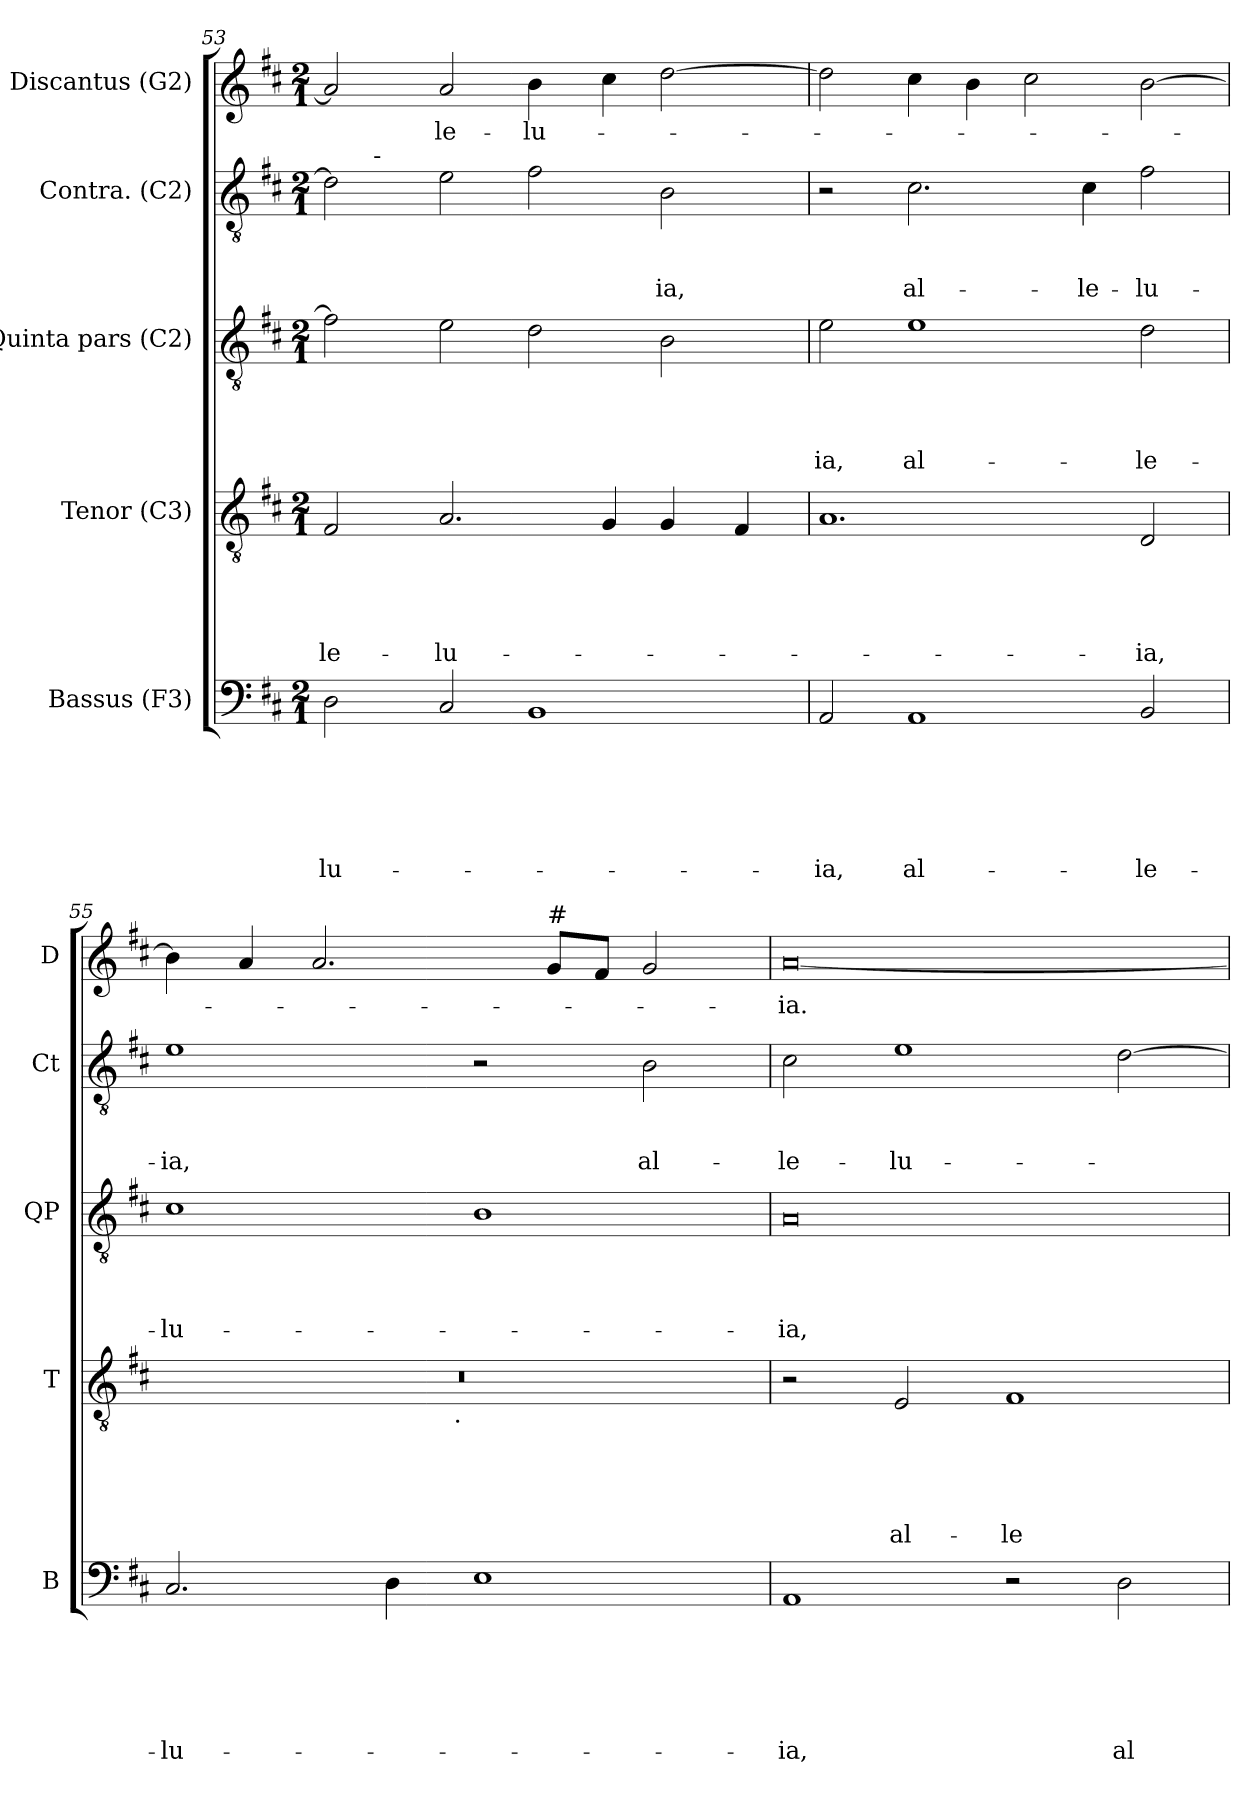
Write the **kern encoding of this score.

**kern	**text	**text	**text	**text	**text	**text	**kern	**text	**text	**text	**text	**text	**kern	**text	**text	**text	**text	**kern	**text	**text	**text	**kern	**text
*part5	*part5	*part5	*part5	*part5	*part5	*part5	*part4	*part4	*part4	*part4	*part4	*part4	*part3	*part3	*part3	*part3	*part3	*part2	*part2	*part2	*part2	*part1	*part1
*staff5	*staff5	*staff5	*staff5	*staff5	*staff5	*staff5	*staff4	*staff4	*staff4	*staff4	*staff4	*staff4	*staff3	*staff3	*staff3	*staff3	*staff3	*staff2	*staff2	*staff2	*staff2	*staff1	*staff1
*I"Bassus (F3)	*	*	*	*	*	*	*I"Tenor (C3)	*	*	*	*	*	*I"Quinta pars (C2)	*	*	*	*	*I"Contra. (C2)	*	*	*	*I"Discantus (G2)	*
*I'B	*	*	*	*	*	*	*I'T	*	*	*	*	*	*I'QP	*	*	*	*	*I'Ct	*	*	*	*I'D	*
!!LO:LB:g=z
*clefF4	*	*	*	*	*	*	*clefGv2	*	*	*	*	*	*clefGv2	*	*	*	*	*clefGv2	*	*	*	*clefG2	*
*k[f#c#]	*	*	*	*	*	*	*k[f#c#]	*	*	*	*	*	*k[f#c#]	*	*	*	*	*k[f#c#]	*	*	*	*k[f#c#]	*
*D:	*	*	*	*	*	*	*D:	*	*	*	*	*	*D:	*	*	*	*	*D:	*	*	*	*D:	*
*M2/1	*	*	*	*	*	*	*M2/1	*	*	*	*	*	*M2/1	*	*	*	*	*M2/1	*	*	*	*M2/1	*
=53	=53	=53	=53	=53	=53	=53	=53	=53	=53	=53	=53	=53	=53	=53	=53	=53	=53	=53	=53	=53	=53	=53	=53
!	!	!	!	!	!	!LO:LY:b	!	!	!	!	!	!LO:LY:b	!	!	!	!	!	!	!	!	!	!	!
*	*	*	*	*	*	*	*	*	*	*	*	*	*	*	*	*	*	*^	*	*	*	*	*
2D\	.	.	.	.	.	-lu-	2F#/	.	.	.	.	-le-	2f#\]	.	.	.	.	2d\]	8.ryy	.	.	.	2a/]	.
!	!	!	!	!	!	!	!	!	!	!	!	!	!	!	!	!	!	!	!LO:TX:a:t=-	!	!	!	!	!
.	.	.	.	.	.	.	.	.	.	.	.	.	.	.	.	.	.	.	1ryy	.	.	.	.	.
!	!	!	!	!	!	!	!	!	!	!	!	!LO:LY:b	!	!	!	!	!	!	!	!	!	!	!	!LO:LY:b
2C#/	.	.	.	.	.	.	2.A/	.	.	.	.	-lu-	2e\	.	.	.	.	2e\	.	.	.	.	2a/	-le-
!	!	!	!	!	!	!	!	!	!	!	!	!	!	!	!	!	!	!	!	!	!	!	!	!LO:LY:b
1BB	.	.	.	.	.	.	.	.	.	.	.	.	2d\	.	.	.	.	2f#\	.	.	.	.	4b\	-lu-
.	.	.	.	.	.	.	.	.	.	.	.	.	.	.	.	.	.	.	2ryy	.	.	.	.	.
.	.	.	.	.	.	.	4G/	.	.	.	.	.	.	.	.	.	.	.	.	.	.	.	4cc#\	.
!	!	!	!	!	!	!	!	!	!	!	!	!	!	!	!	!	!	!	!	!	!	!LO:LY:b	!	!
.	.	.	.	.	.	.	4G/	.	.	.	.	.	2B\	.	.	.	.	2B\	.	.	.	-ia,	[>2dd\	.
.	.	.	.	.	.	.	.	.	.	.	.	.	.	.	.	.	.	.	4ryy	.	.	.	.	.
.	.	.	.	.	.	.	4F#/	.	.	.	.	.	.	.	.	.	.	.	.	.	.	.	.	.
.	.	.	.	.	.	.	.	.	.	.	.	.	.	.	.	.	.	.	16ryy	.	.	.	.	.
=54	=54	=54	=54	=54	=54	=54	=54	=54	=54	=54	=54	=54	=54	=54	=54	=54	=54	=54	=54	=54	=54	=54	=54	=54
!	!	!	!	!	!	!LO:LY:b	!	!	!	!	!	!	!	!	!	!	!LO:LY:b	!	!	!	!	!	!	!
*	*	*	*	*	*	*	*	*	*	*	*	*	*	*	*	*	*	*v	*v	*	*	*	*	*
2AA/	.	.	.	.	.	-ia,	1.A	.	.	.	.	.	2e\	.	.	.	-ia,	2r	.	.	.	2dd\]	.
!	!	!	!	!	!	!LO:LY:b	!	!	!	!	!	!	!	!	!	!	!LO:LY:b	!	!	!	!LO:LY:b	!	!
1AA	.	.	.	.	.	al-	.	.	.	.	.	.	1e	.	.	.	al-	2.c#\	.	.	al-	4cc#\	.
.	.	.	.	.	.	.	.	.	.	.	.	.	.	.	.	.	.	.	.	.	.	4b\	.
.	.	.	.	.	.	.	.	.	.	.	.	.	.	.	.	.	.	.	.	.	.	2cc#\	.
!	!	!	!	!	!	!	!	!	!	!	!	!	!	!	!	!	!	!	!	!	!LO:LY:b	!	!
.	.	.	.	.	.	.	.	.	.	.	.	.	.	.	.	.	.	4c#\	.	.	-le-	.	.
!	!	!	!	!	!	!LO:LY:b	!	!	!	!	!	!LO:LY:b	!	!	!	!	!LO:LY:b	!	!	!	!LO:LY:b	!	!
2BB/	.	.	.	.	.	-le-	2D/	.	.	.	.	-ia,	2d\	.	.	.	-le-	2f#\	.	.	-lu-	[>2b\	.
=55	=55	=55	=55	=55	=55	=55	=55	=55	=55	=55	=55	=55	=55	=55	=55	=55	=55	=55	=55	=55	=55	=55	=55
!	!	!	!	!	!	!LO:LY:b	!	!	!	!	!	!	!	!	!	!	!LO:LY:b	!	!	!	!LO:LY:b	!	!
*	*	*	*	*	*	*	*^	*	*	*	*	*	*	*	*	*	*	*	*	*	*	*	*
2.C#/	.	.	.	.	.	-lu-	0r	2ryy	.	.	.	.	.	1c#	.	.	.	-lu-	1e	.	.	-ia,	4b\]	.
.	.	.	.	.	.	.	.	.	.	.	.	.	.	.	.	.	.	.	.	.	.	.	4a/	.
.	.	.	.	.	.	.	.	4...ryy	.	.	.	.	.	.	.	.	.	.	.	.	.	.	2.a/	.
4D\	.	.	.	.	.	.	.	.	.	.	.	.	.	.	.	.	.	.	.	.	.	.	.	.
!	!	!	!	!	!	!	!	!LO:TX:b:t=.	!	!	!	!	!	!	!	!	!	!	!	!	!	!	!	!
.	.	.	.	.	.	.	.	1ryy	.	.	.	.	.	.	.	.	.	.	.	.	.	.	.	.
1E	.	.	.	.	.	.	.	.	.	.	.	.	.	1B	.	.	.	.	2r	.	.	.	.	.
!	!	!	!	!	!	!	!	!	!	!	!	!	!	!	!	!	!	!	!	!	!	!	!LO:TX:a:t=#	!
.	.	.	.	.	.	.	.	.	.	.	.	.	.	.	.	.	.	.	.	.	.	.	8g/L	.
.	.	.	.	.	.	.	.	.	.	.	.	.	.	.	.	.	.	.	.	.	.	.	8f#/J	.
!	!	!	!	!	!	!	!	!	!	!	!	!	!	!	!	!	!	!	!	!	!	!LO:LY:b	!	!
.	.	.	.	.	.	.	.	.	.	.	.	.	.	.	.	.	.	.	2B\	.	.	al-	2g/	.
.	.	.	.	.	.	.	.	32ryy	.	.	.	.	.	.	.	.	.	.	.	.	.	.	.	.
!!LO:PB:g=z
=56	=56	=56	=56	=56	=56	=56	=56	=56	=56	=56	=56	=56	=56	=56	=56	=56	=56	=56	=56	=56	=56	=56	=56	=56
!	!	!	!	!	!	!	!LO:TX:a:t=-	!	!	!	!	!	!	!	!	!	!	!	!	!	!	!	!	!
!	!	!	!	!	!	!LO:LY:b	!	!	!	!	!	!	!	!	!	!	!	!LO:LY:b	!	!	!	!LO:LY:b	!	!LO:LY:b:rj
*	*	*	*	*	*	*	*v	*v	*	*	*	*	*	*	*	*	*	*	*	*	*	*	*	*
1AA	.	.	.	.	.	-ia,	2r	.	.	.	.	.	0A	.	.	.	-ia,	2c#\	.	.	-le-	[<0a	-ia.
!	!	!	!	!	!	!	!	!	!	!	!	!LO:LY:b	!	!	!	!	!	!	!	!	!LO:LY:b	!	!
.	.	.	.	.	.	.	2E/	.	.	.	.	al-	.	.	.	.	.	1e	.	.	-lu-	.	.
!	!	!	!	!	!	!	!	!	!	!	!	!LO:LY:b	!	!	!	!	!	!	!	!	!	!	!
2r	.	.	.	.	.	.	1F#	.	.	.	.	-le-	.	.	.	.	.	.	.	.	.	.	.
!	!	!	!	!	!	!LO:LY:b	!	!	!	!	!	!	!	!	!	!	!	!	!	!	!	!	!
2D\	.	.	.	.	.	al-	.	.	.	.	.	.	.	.	.	.	.	[>2d\	.	.	.	.	.
=	=	=	=	=	=	=	=	=	=	=	=	=	=	=	=	=	=	=	=	=	=	=	=
*-	*-	*-	*-	*-	*-	*-	*-	*-	*-	*-	*-	*-	*-	*-	*-	*-	*-	*-	*-	*-	*-	*-	*-
